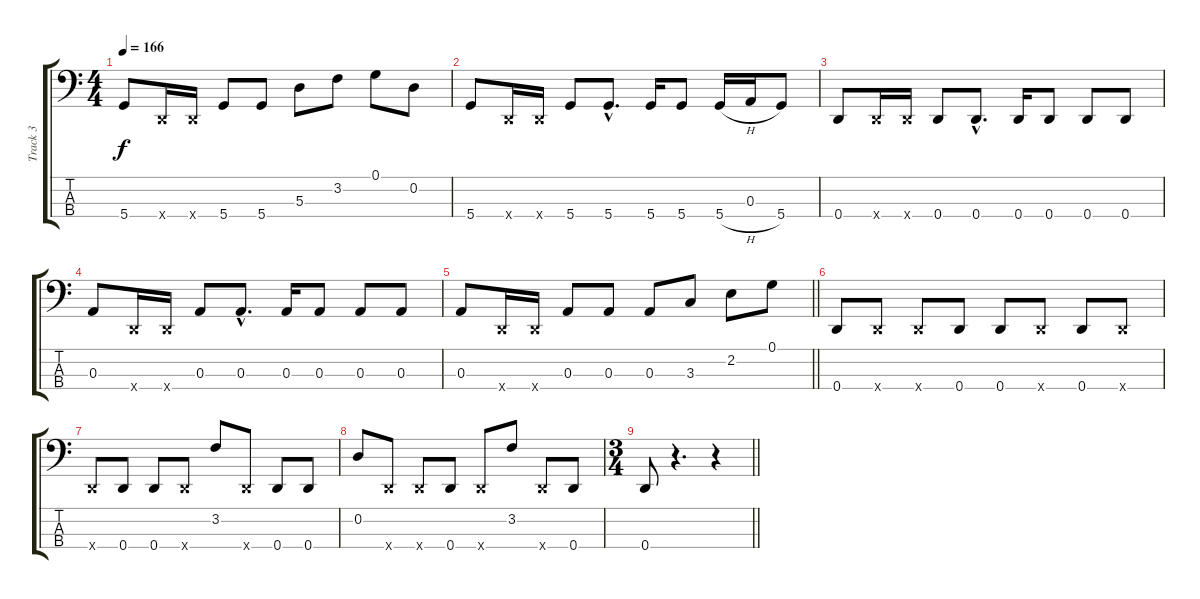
\track ("Track 3" "Track 3") {instrument electricbasspick}
\staff {score tabs}
\tuning (G2 D2 A1 D1) {hide}
\ts (4 4)
\tempo 166
\clef f4
\ks c
5.4.8{dy f} 0.4{x}.16 0.4{x}.16 5.4.8 5.4.8 5.3.8 3.2.8 0.1.8 0.2.8 |
5.4.8 0.4{x}.16 0.4{x}.16 5.4.8 5.4{hac}.8{d} 5.4.16 5.4.8 5.4{h}.16 0.3.16 5.4.8 |
0.4.8 0.4{x}.16 0.4{x}.16 0.4.8 0.4{hac}.8{d} 0.4.16 0.4.8 0.4.8 0.4.8 |
0.3.8 0.4{x}.16 0.4{x}.16 0.3.8 0.3{hac}.8{d} 0.3.16 0.3.8 0.3.8 0.3.8 |
\barLineRight lightlight
0.3.8 0.4{x}.16 0.4{x}.16 0.3.8 0.3.8 0.3.8 3.3.8 2.2.8 0.1.8 |
0.4.8 0.4{x}.8 0.4{x}.8 0.4.8 0.4.8 0.4{x}.8 0.4.8 0.4{x}.8 |
0.4{x}.8 0.4.8 0.4.8 0.4{x}.8 3.2.8 0.4{x}.8 0.4.8 0.4.8 |
0.2.8 0.4{x}.8 0.4{x}.8 0.4.8 0.4{x}.8 3.2.8 0.4{x}.8 0.4.8 |
\ts (3 4)
\barLineRight lightlight
0.4.8 r.4{d} r.4
